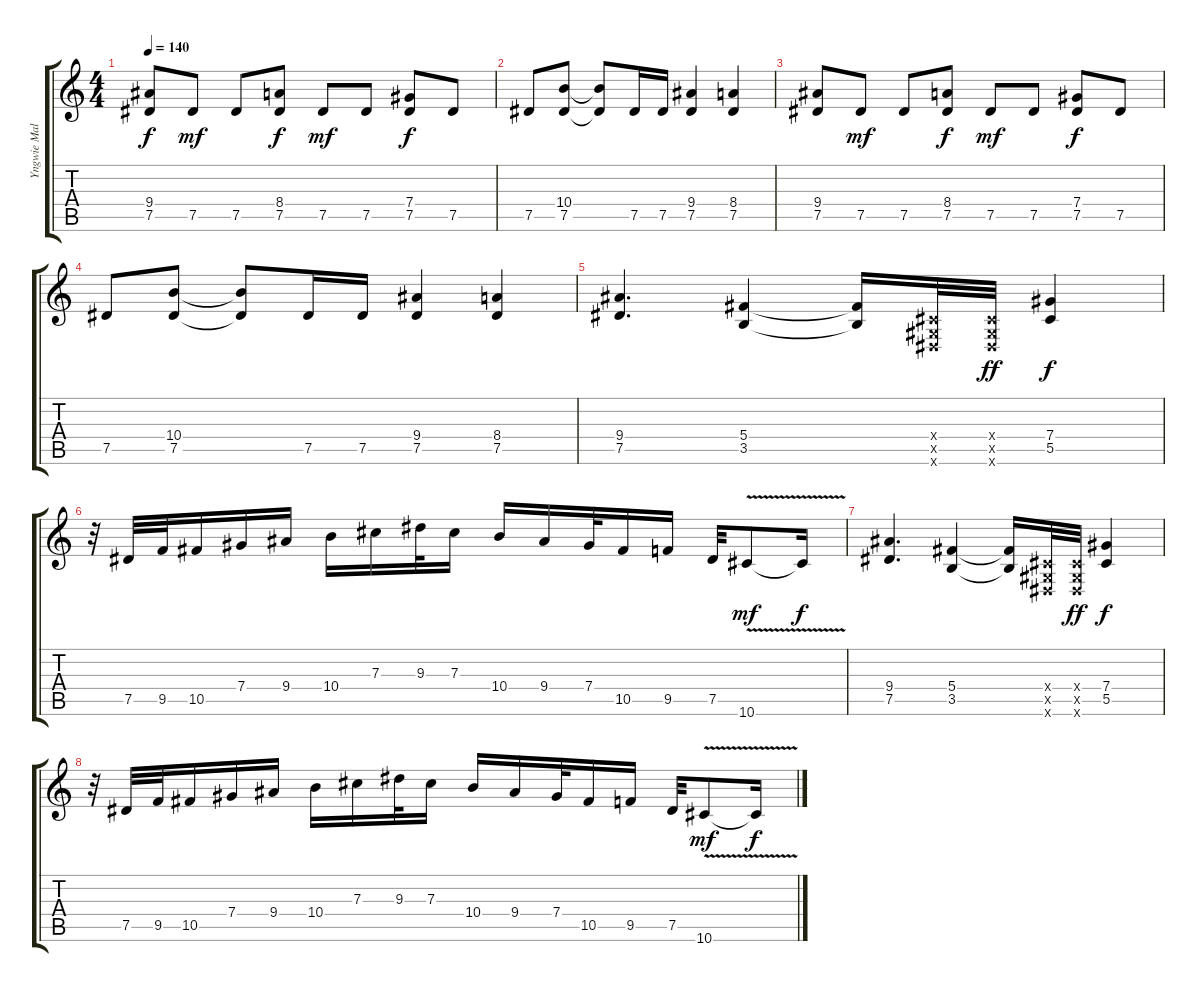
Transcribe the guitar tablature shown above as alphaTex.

\track ("Yngwie Malmsteen" "Yngwie Mal") {instrument distortionguitar}
\staff {score tabs}
\tuning (Eb4 Bb3 Gb3 Db3 Ab2 Eb2) {hide}
\ts (4 4)
\tempo 140
\clef g2
\ks c
(9.4 7.5).8{dy f} 7.5.8{dy mf} 7.5.8 (8.4 7.5).8{dy f} 7.5.8{dy mf} 7.5.8 (7.4 7.5).8{dy f} 7.5.8 |
7.5.8 (10.4 7.5).8 (10.4{t} 7.5{t}).8 7.5.16 7.5.16 (9.4 7.5).4 (8.4 7.5).4 |
(9.4 7.5).8 7.5.8{dy mf} 7.5.8 (8.4 7.5).8{dy f} 7.5.8{dy mf} 7.5.8 (7.4 7.5).8{dy f} 7.5.8 |
7.5.8 (10.4 7.5).8 (10.4{t} 7.5{t}).8 7.5.16 7.5.16 (9.4 7.5).4 (8.4 7.5).4 |
(9.4 7.5).4{d} (5.4 3.5).4 (5.4{t} 3.5{t}).16 (0.4{x} 0.5{x} 0.6{x}).32 (0.4{x} 0.5{x} 0.6{x}).32{dy ff} (7.4 5.5).4{dy f} |
r.32 7.5.32 9.5.32 10.5.16 7.4.16 9.4.16 10.4.16 7.3.16 9.3.32 7.3.16 10.4.16 9.4.16 7.4.32 10.5.16 9.5.16 7.5.32 10.6{v}.8{dy mf} 10.6{t}.16{dy f} |
(9.4 7.5).4{d} (5.4 3.5).4 (5.4{t} 3.5{t}).16 (0.4{x} 0.5{x} 0.6{x}).32 (0.4{x} 0.5{x} 0.6{x}).32{dy ff} (7.4 5.5).4{dy f} |
r.32 7.5.32 9.5.32 10.5.16 7.4.16 9.4.16 10.4.16 7.3.16 9.3.32 7.3.16 10.4.16 9.4.16 7.4.32 10.5.16 9.5.16 7.5.32 10.6{v}.8{dy mf} 10.6{t}.16{dy f}
